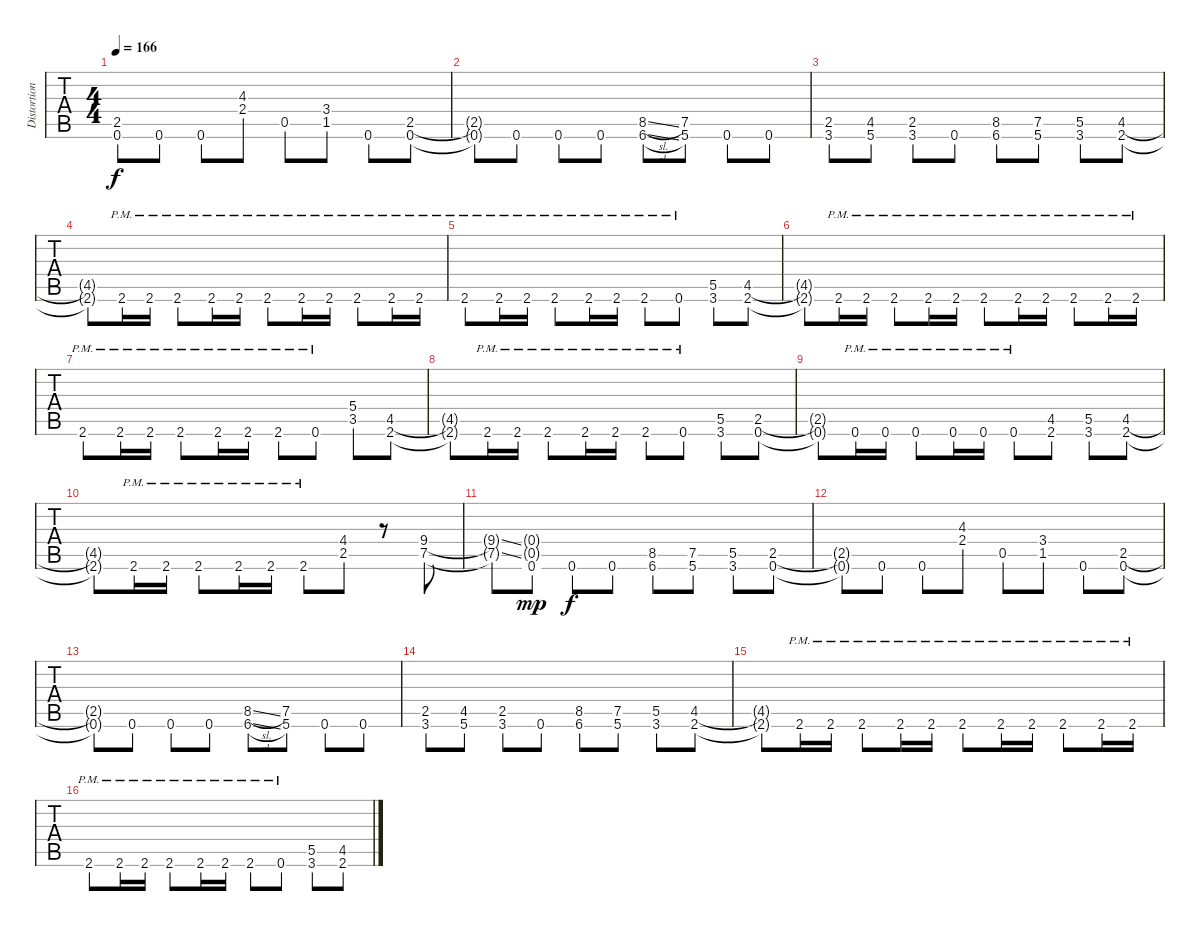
\track ("Distortion Guitar (Poland)" "Distortion") {instrument overdrivenguitar}
\staff {tabs}
\tuning (E4 B3 G3 D3 A2 E2) {hide}
\ts (4 4)
\tempo 166
\clef g2
\ks c
(2.5{t} 0.6{t}).8{dy f} 0.6.8 0.6.8 (4.3 2.4).8 0.5.8 (3.4 1.5).8 0.6.8 (2.5 0.6).8 |
(2.5{t} 0.6{t}).8 0.6.8 0.6.8 0.6.8 (8.5{sl} 6.6{sl}).8 (7.5 5.6).8 0.6.8 0.6.8 |
(2.5 3.6).8 (4.5 5.6).8 (2.5 3.6).8 0.6.8 (8.5 6.6).8 (7.5 5.6).8 (5.5 3.6).8 (4.5 2.6).8 |
(4.5{t} 2.6{t}).8 2.6{pm}.16 2.6{pm}.16 2.6{pm}.8 2.6{pm}.16 2.6{pm}.16 2.6{pm}.8 2.6{pm}.16 2.6{pm}.16 2.6{pm}.8 2.6{pm}.16 2.6{pm}.16 |
2.6{pm}.8 2.6{pm}.16 2.6{pm}.16 2.6{pm}.8 2.6{pm}.16 2.6{pm}.16 2.6{pm}.8 0.6{pm}.8 (5.5 3.6).8 (4.5 2.6).8 |
(4.5{t} 2.6{t}).8 2.6{pm}.16 2.6{pm}.16 2.6{pm}.8 2.6{pm}.16 2.6{pm}.16 2.6{pm}.8 2.6{pm}.16 2.6{pm}.16 2.6{pm}.8 2.6{pm}.16 2.6{pm}.16 |
2.6{pm}.8 2.6{pm}.16 2.6{pm}.16 2.6{pm}.8 2.6{pm}.16 2.6{pm}.16 2.6{pm}.8 0.6{pm}.8 (5.4 3.5).8 (4.5 2.6).8 |
(4.5{t} 2.6{t}).8 2.6{pm}.16 2.6{pm}.16 2.6{pm}.8 2.6{pm}.16 2.6{pm}.16 2.6{pm}.8 0.6{pm}.8 (5.5 3.6).8 (2.5 0.6).8 |
(2.5{t} 0.6{t}).8 0.6{pm}.16 0.6{pm}.16 0.6{pm}.8 0.6{pm}.16 0.6{pm}.16 0.6{pm}.8 (4.5 2.6).8 (5.5 3.6).8 (4.5 2.6).8 |
(4.5{t} 2.6{t}).8 2.6{pm}.16 2.6{pm}.16 2.6{pm}.8 2.6{pm}.16 2.6{pm}.16 2.6{pm}.8 (4.4 2.5).8 r.8 (9.4 7.5).8 |
(9.4{ss t} 7.5{ss t}).8 (0.4{g} 0.5{g} 0.6).8{dy mp} 0.6.8{dy f} 0.6.8 (8.5 6.6).8 (7.5 5.6).8 (5.5 3.6).8 (2.5 0.6).8 |
(2.5{t} 0.6{t}).8 0.6.8 0.6.8 (4.3 2.4).8 0.5.8 (3.4 1.5).8 0.6.8 (2.5 0.6).8 |
(2.5{t} 0.6{t}).8 0.6.8 0.6.8 0.6.8 (8.5{sl} 6.6{sl}).8 (7.5 5.6).8 0.6.8 0.6.8 |
(2.5 3.6).8 (4.5 5.6).8 (2.5 3.6).8 0.6.8 (8.5 6.6).8 (7.5 5.6).8 (5.5 3.6).8 (4.5 2.6).8 |
(4.5{t} 2.6{t}).8 2.6{pm}.16 2.6{pm}.16 2.6{pm}.8 2.6{pm}.16 2.6{pm}.16 2.6{pm}.8 2.6{pm}.16 2.6{pm}.16 2.6{pm}.8 2.6{pm}.16 2.6{pm}.16 |
2.6{pm}.8 2.6{pm}.16 2.6{pm}.16 2.6{pm}.8 2.6{pm}.16 2.6{pm}.16 2.6{pm}.8 0.6{pm}.8 (5.5 3.6).8 (4.5 2.6).8
